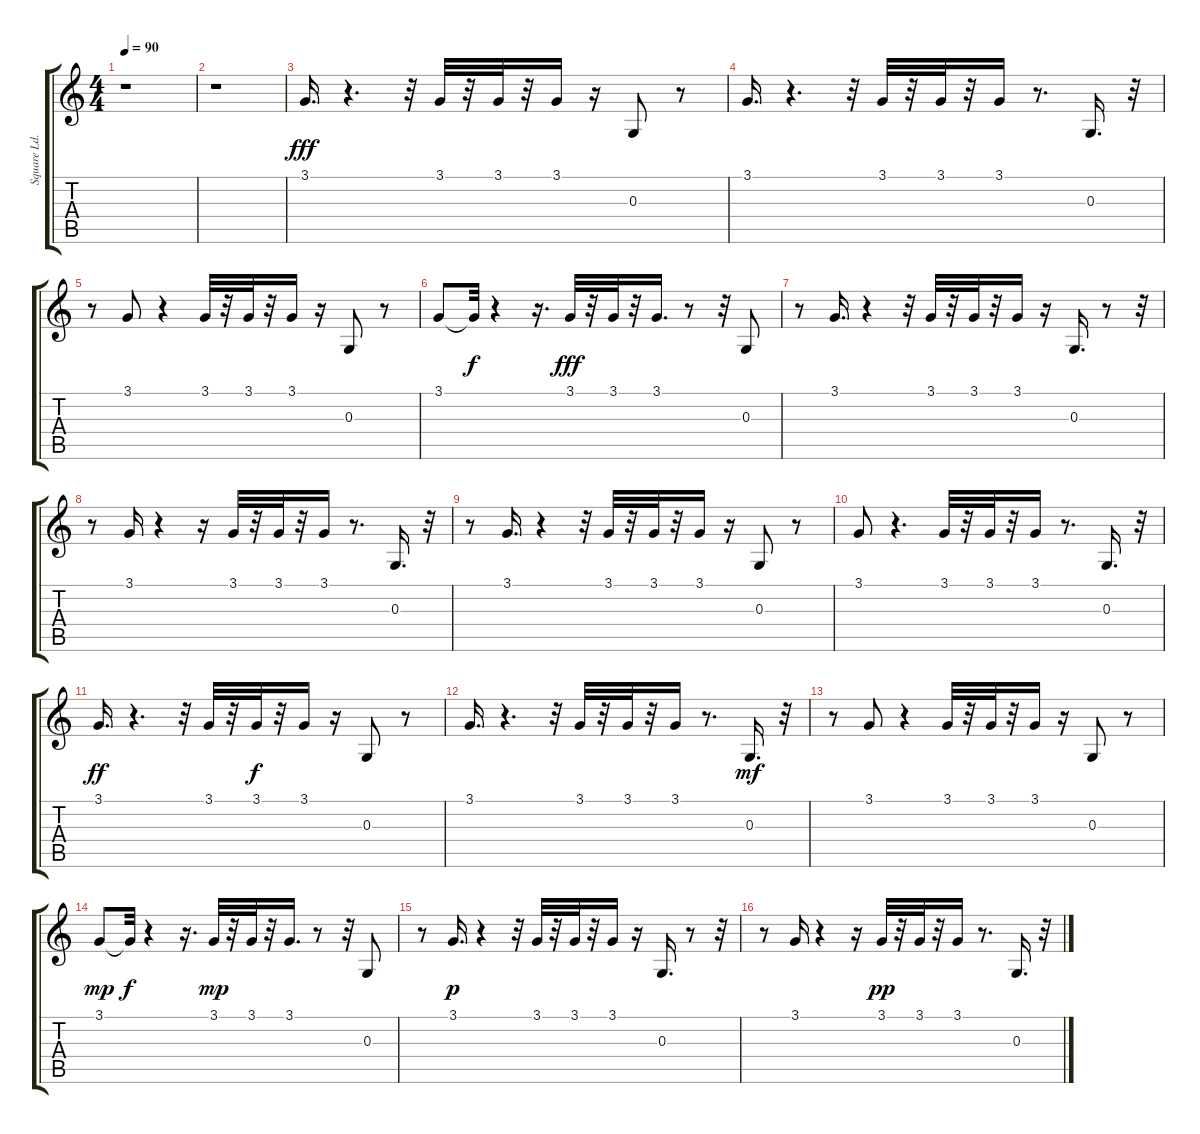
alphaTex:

\track ("Square Ld." "Square Ld.") {instrument lead1square}
\staff {score tabs}
\tuning (E4 B3 G3 D3 A2 E2) {hide}
\ts (4 4)
\tempo 90
\clef g2
\ks c
r.1{dy fff} |
r.1 |
3.1.16{d} r.4{d} r.32 3.1.32 r.32 3.1.32 r.32 3.1.16 r.16 0.3.8 r.8 |
3.1.16{d} r.4{d} r.32 3.1.32 r.32 3.1.32 r.32 3.1.16 r.8{d} 0.3.16{d} r.32 |
r.8 3.1.8 r.4 3.1.32 r.32 3.1.32 r.32 3.1.16 r.16 0.3.8 r.8 |
3.1.8 3.1{t}.32{dy f} r.4 r.16{d} 3.1.32{dy fff} r.32 3.1.32 r.32 3.1.16{d} r.8 r.32 0.3.8 |
r.8 3.1.16{d} r.4 r.32 3.1.32 r.32 3.1.32 r.32 3.1.16 r.16 0.3.16{d} r.8 r.32 |
r.8 3.1.16 r.4 r.16 3.1.32 r.32 3.1.32 r.32 3.1.16 r.8{d} 0.3.16{d} r.32 |
r.8 3.1.16{d} r.4 r.32 3.1.32 r.32 3.1.32 r.32 3.1.16 r.16 0.3.8 r.8 |
3.1.8 r.4{d} 3.1.32 r.32 3.1.32 r.32 3.1.16 r.8{d} 0.3.16{d} r.32 |
3.1.16{d dy ff} r.4{d} r.32 3.1.32 r.32 3.1.32{dy f} r.32 3.1.16 r.16 0.3.8 r.8 |
3.1.16{d} r.4{d} r.32 3.1.32 r.32 3.1.32 r.32 3.1.16 r.8{d} 0.3.16{d dy mf} r.32 |
r.8 3.1.8 r.4 3.1.32 r.32 3.1.32 r.32 3.1.16 r.16 0.3.8 r.8 |
3.1.8{dy mp} 3.1{t}.32{dy f} r.4 r.16{d} 3.1.32{dy mp} r.32 3.1.32 r.32 3.1.16{d} r.8 r.32 0.3.8 |
r.8 3.1.16{d dy p} r.4 r.32 3.1.32 r.32 3.1.32 r.32 3.1.16 r.16 0.3.16{d} r.8 r.32 |
r.8 3.1.16 r.4 r.16 3.1.32{dy pp} r.32 3.1.32 r.32 3.1.16 r.8{d} 0.3.16{d} r.32
